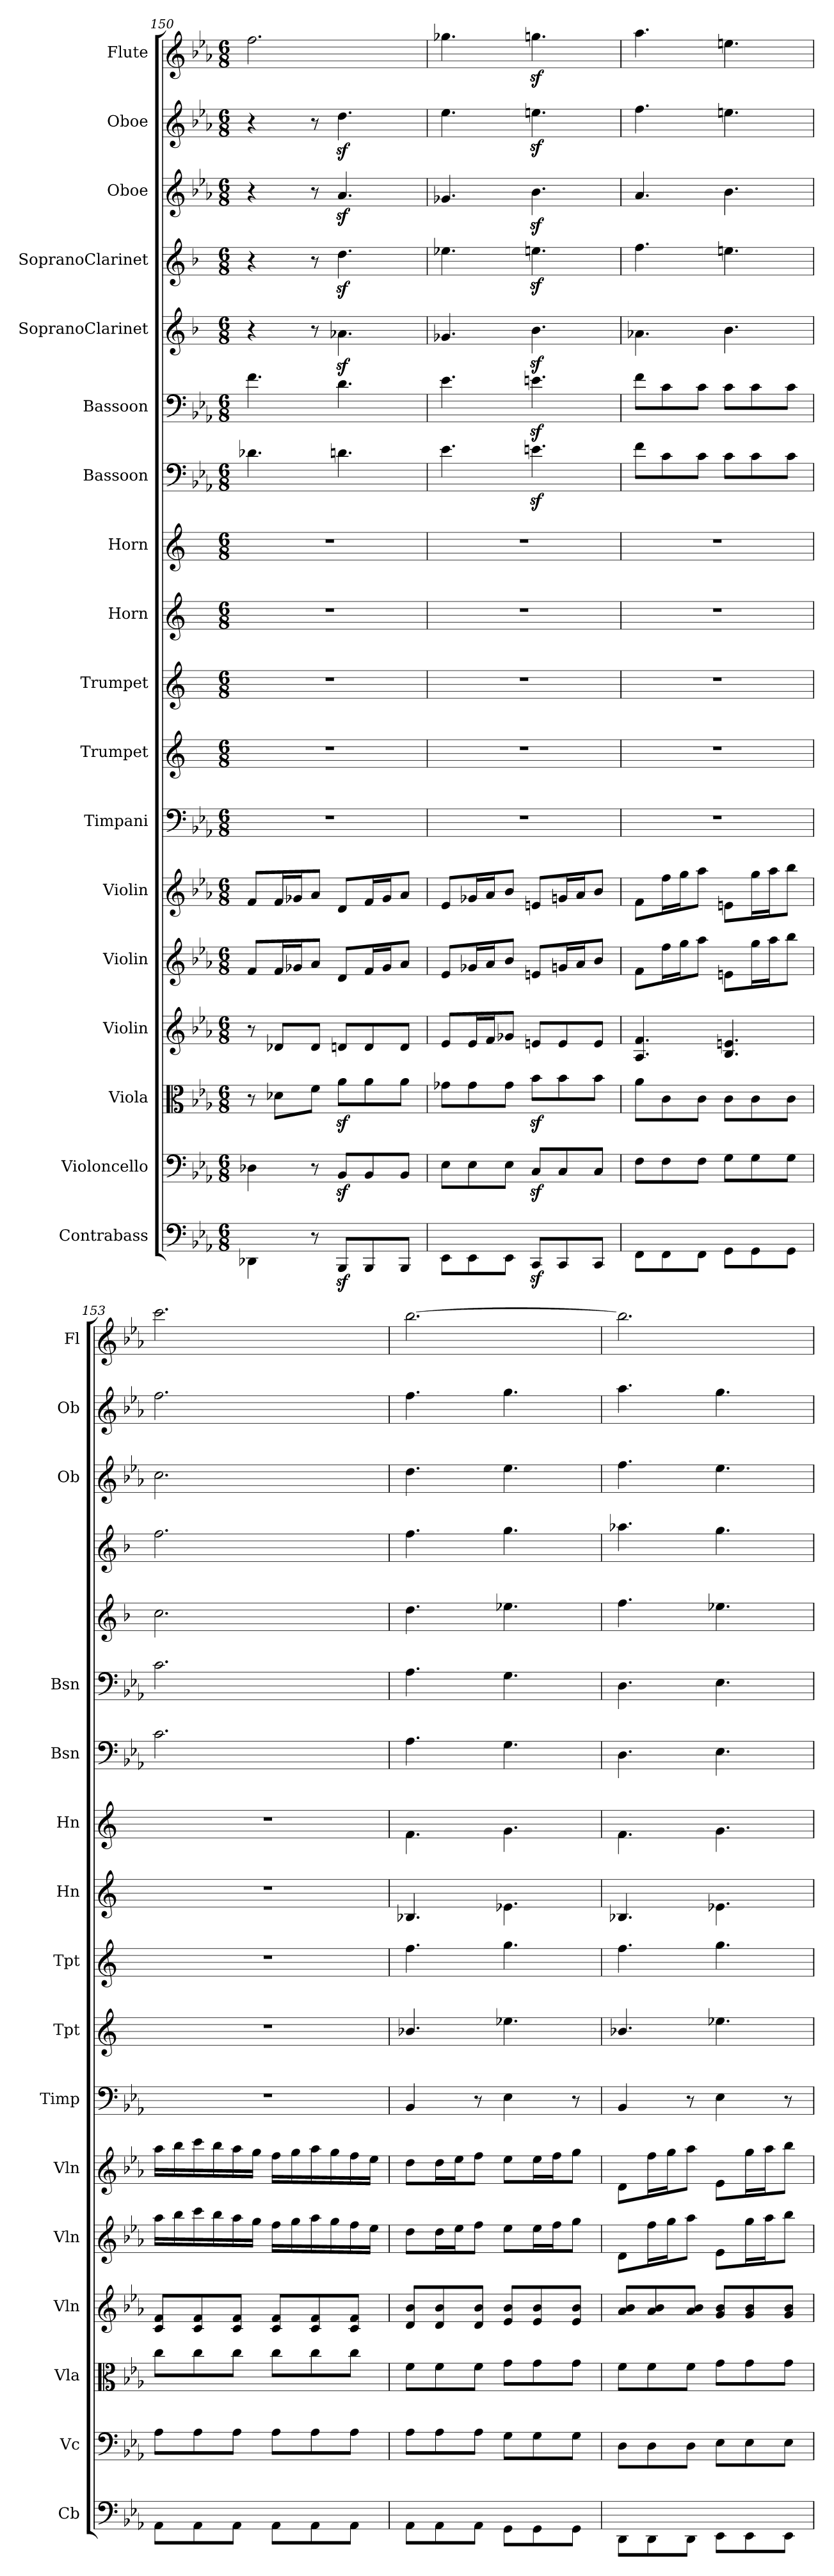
**kern	**kern	**kern	**kern	**kern	**kern	**kern	**kern	**kern	**kern	**kern	**kern	**kern	**kern	**kern	**kern	**kern	**kern
*part18	*part17	*part16	*part15	*part14	*part13	*part12	*part11	*part10	*part9	*part8	*part7	*part6	*part5	*part4	*part3	*part2	*part1
*staff18	*staff17	*staff16	*staff15	*staff14	*staff13	*staff12	*staff11	*staff10	*staff9	*staff8	*staff7	*staff6	*staff5	*staff4	*staff3	*staff2	*staff1
*I"Contrabass	*I"Violoncello	*I"Viola	*I"Violin	*I"Violin	*I"Violin	*I"Timpani	*I"Trumpet	*I"Trumpet	*I"Horn	*I"Horn	*I"Bassoon	*I"Bassoon	*I"SopranoClarinet	*I"SopranoClarinet	*I"Oboe	*I"Oboe	*I"Flute
*I'Cb	*I'Vc	*I'Vla	*I'Vln	*I'Vln	*I'Vln	*I'Timp	*I'Tpt	*I'Tpt	*I'Hn	*I'Hn	*I'Bsn	*I'Bsn	*	*	*I'Ob	*I'Ob	*I'Fl
*clefF4	*clefF4	*clefC3	*clefG2	*clefG2	*clefG2	*clefF4	*clefG2	*clefG2	*clefG2	*clefG2	*clefF4	*clefF4	*clefG2	*clefG2	*clefG2	*clefG2	*clefG2
*k[b-e-a-]	*k[b-e-a-]	*k[b-e-a-]	*k[b-e-a-]	*k[b-e-a-]	*k[b-e-a-]	*k[b-e-a-]	*k[]	*k[]	*k[]	*k[]	*k[b-e-a-]	*k[b-e-a-]	*k[b-]	*k[b-]	*k[b-e-a-]	*k[b-e-a-]	*k[b-e-a-]
*M6/8	*M6/8	*M6/8	*M6/8	*M6/8	*M6/8	*M6/8	*M6/8	*M6/8	*M6/8	*M6/8	*M6/8	*M6/8	*M6/8	*M6/8	*M6/8	*M6/8	*M6/8
=150	=150	=150	=150	=150	=150	=150	=150	=150	=150	=150	=150	=150	=150	=150	=150	=150	=150
4DD-X"\	4D-X\	8r	8r	8f/L	8f/L	2.r	2.r	2.r	2.r	2.r	4.d-X\	4.f\	4r	4r	4r	4r	2.ff\
.	.	8d-X\L	8d-X/L	16f/L	16f/L	.	.	.	.	.	.	.	.	.	.	.	.
.	.	.	.	16g-X/J	16g-X/J	.	.	.	.	.	.	.	.	.	.	.	.
8r	8r	8f\J	8d-/J	8a-/J	8a-/J	.	.	.	.	.	.	.	8r	8r	8r	8r	.
8BBB-z/L	8BB-z/L	8a-z\L	8dn/L	8d/L	8d/L	.	.	.	.	.	4.dn\	4.d\	4.a-Xz\	4.ddz\	4.a-z/	4.ddz\	.
8BBB-/	8BB-/	8a-\	8d/	16f/L	16f/L	.	.	.	.	.	.	.	.	.	.	.	.
.	.	.	.	16g-/J	16g-/J	.	.	.	.	.	.	.	.	.	.	.	.
8BBB-/J	8BB-/J	8a-\J	8d/J	8a-/J	8a-/J	.	.	.	.	.	.	.	.	.	.	.	.
=151	=151	=151	=151	=151	=151	=151	=151	=151	=151	=151	=151	=151	=151	=151	=151	=151	=151
8EE-\L	8E-\L	8g-X\L	8e-/L	8e-/L	8e-/L	2.r	2.r	2.r	2.r	2.r	4.e-\	4.e-\	4.g-X/	4.ee-X\	4.g-X/	4.ee-\	4.gg-X\
8EE-\	8E-\	8g-\	16e-/L	16g-X/L	16g-X/L	.	.	.	.	.	.	.	.	.	.	.	.
.	.	.	16f/J	16a-/J	16a-/J	.	.	.	.	.	.	.	.	.	.	.	.
8EE-\J	8E-\J	8g-\J	8g-X/J	8b-/J	8b-/J	.	.	.	.	.	.	.	.	.	.	.	.
8CCz/L	8Cz/L	8b-z\L	8en/L	8en/L	8en/L	.	.	.	.	.	4.enz\	4.enz\	4.b-z\	4.eenz\	4.b-z\	4.eenz\	4.ggnz\
8CC/	8C/	8b-\	8e/	16gn/L	16gn/L	.	.	.	.	.	.	.	.	.	.	.	.
.	.	.	.	16a-/J	16a-/J	.	.	.	.	.	.	.	.	.	.	.	.
8CC/J	8C/J	8b-\J	8e/J	8b-/J	8b-/J	.	.	.	.	.	.	.	.	.	.	.	.
=152	=152	=152	=152	=152	=152	=152	=152	=152	=152	=152	=152	=152	=152	=152	=152	=152	=152
8FF\L	8F\L	8a-\L	4.A-/ 4.f/	8f\L	8f\L	2.r	2.r	2.r	2.r	2.r	8f\L	8f\L	4.a-X\	4.ff\	4.a-/	4.ff\	4.aa-\
8FF\	8F\	8c\	.	16ff\L	16ff\L	.	.	.	.	.	8c\	8c\	.	.	.	.	.
.	.	.	.	16gg\J	16gg\J	.	.	.	.	.	.	.	.	.	.	.	.
8FF\J	8F\J	8c\J	.	8aa-\J	8aa-\J	.	.	.	.	.	8c\J	8c\J	.	.	.	.	.
8GG\L	8G\L	8c\L	4.B-/ 4.en/	8en\L	8en\L	.	.	.	.	.	8c\L	8c\L	4.b-\	4.een\	4.b-\	4.een\	4.een\
8GG\	8G\	8c\	.	16gg\L	16gg\L	.	.	.	.	.	8c\	8c\	.	.	.	.	.
.	.	.	.	16aa-\J	16aa-\J	.	.	.	.	.	.	.	.	.	.	.	.
8GG\J	8G\J	8c\J	.	8bb-\J	8bb-\J	.	.	.	.	.	8c\J	8c\J	.	.	.	.	.
=153	=153	=153	=153	=153	=153	=153	=153	=153	=153	=153	=153	=153	=153	=153	=153	=153	=153
8AA-\L	8A-\L	8cc\L	8c/ 8f/L	16aa-\LL	16aa-\LL	2.r	2.r	2.r	2.r	2.r	2.c\	2.c\	2.cc\	2.ff\	2.cc\	2.ff\	2.ccc\
.	.	.	.	16bb-\	16bb-\	.	.	.	.	.	.	.	.	.	.	.	.
8AA-\	8A-\	8cc\	8c/ 8f/	16ccc\	16ccc\	.	.	.	.	.	.	.	.	.	.	.	.
.	.	.	.	16bb-\	16bb-\	.	.	.	.	.	.	.	.	.	.	.	.
8AA-\J	8A-\J	8cc\J	8c/ 8f/J	16aa-\	16aa-\	.	.	.	.	.	.	.	.	.	.	.	.
.	.	.	.	16gg\JJ	16gg\JJ	.	.	.	.	.	.	.	.	.	.	.	.
8AA-\L	8A-\L	8cc\L	8c/ 8f/L	16ff\LL	16ff\LL	.	.	.	.	.	.	.	.	.	.	.	.
.	.	.	.	16gg\	16gg\	.	.	.	.	.	.	.	.	.	.	.	.
8AA-\	8A-\	8cc\	8c/ 8f/	16aa-\	16aa-\	.	.	.	.	.	.	.	.	.	.	.	.
.	.	.	.	16gg\	16gg\	.	.	.	.	.	.	.	.	.	.	.	.
8AA-\J	8A-\J	8cc\J	8c/ 8f/J	16ff\	16ff\	.	.	.	.	.	.	.	.	.	.	.	.
.	.	.	.	16ee-\JJ	16ee-\JJ	.	.	.	.	.	.	.	.	.	.	.	.
=154	=154	=154	=154	=154	=154	=154	=154	=154	=154	=154	=154	=154	=154	=154	=154	=154	=154
8AA-\L	8A-\L	8f\L	8d/ 8b-/L	8dd\L	8dd\L	4BB-/	4.b-X/	4.ff\	4.B-X/	4.f\	4.A-\	4.A-\	4.dd\	4.ff\	4.dd\	4.ff\	[2.bb-\
8AA-\	8A-\	8f\	8d/ 8b-/	16dd\L	16dd\L	.	.	.	.	.	.	.	.	.	.	.	.
.	.	.	.	16ee-\J	16ee-\J	.	.	.	.	.	.	.	.	.	.	.	.
8AA-\J	8A-\J	8f\J	8d/ 8b-/J	8ff\J	8ff\J	8r	.	.	.	.	.	.	.	.	.	.	.
8GG\L	8G\L	8g\L	8e-/ 8b-/L	8ee-\L	8ee-\L	4E-\	4.ee-X\	4.gg\	4.e-X\	4.g\	4.G\	4.G\	4.ee-X\	4.gg\	4.ee-\	4.gg\	.
8GG\	8G\	8g\	8e-/ 8b-/	16ee-\L	16ee-\L	.	.	.	.	.	.	.	.	.	.	.	.
.	.	.	.	16ff\J	16ff\J	.	.	.	.	.	.	.	.	.	.	.	.
8GG\J	8G\J	8g\J	8e-/ 8b-/J	8gg\J	8gg\J	8r	.	.	.	.	.	.	.	.	.	.	.
=155	=155	=155	=155	=155	=155	=155	=155	=155	=155	=155	=155	=155	=155	=155	=155	=155	=155
8DD\L	8D\L	8f\L	8a-/ 8b-/L	8d\L	8d\L	4BB-/	4.b-X/	4.ff\	4.B-X/	4.f\	4.D\	4.D\	4.ff\	4.aa-X\	4.ff\	4.aa-\	2.bb-\]
8DD\	8D\	8f\	8a-/ 8b-/	16ff\L	16ff\L	.	.	.	.	.	.	.	.	.	.	.	.
.	.	.	.	16gg\J	16gg\J	.	.	.	.	.	.	.	.	.	.	.	.
8DD\J	8D\J	8f\J	8a-/ 8b-/J	8aa-\J	8aa-\J	8r	.	.	.	.	.	.	.	.	.	.	.
8EE-\L	8E-\L	8g\L	8g/ 8b-/L	8e-\L	8e-\L	4E-\	4.ee-X\	4.gg\	4.e-X\	4.g\	4.E-\	4.E-\	4.ee-X\	4.gg\	4.ee-\	4.gg\	.
8EE-\	8E-\	8g\	8g/ 8b-/	16gg\L	16gg\L	.	.	.	.	.	.	.	.	.	.	.	.
.	.	.	.	16aa-\J	16aa-\J	.	.	.	.	.	.	.	.	.	.	.	.
8EE-\J	8E-\J	8g\J	8g/ 8b-/J	8bb-\J	8bb-\J	8r	.	.	.	.	.	.	.	.	.	.	.
=	=	=	=	=	=	=	=	=	=	=	=	=	=	=	=	=	=
*-	*-	*-	*-	*-	*-	*-	*-	*-	*-	*-	*-	*-	*-	*-	*-	*-	*-
